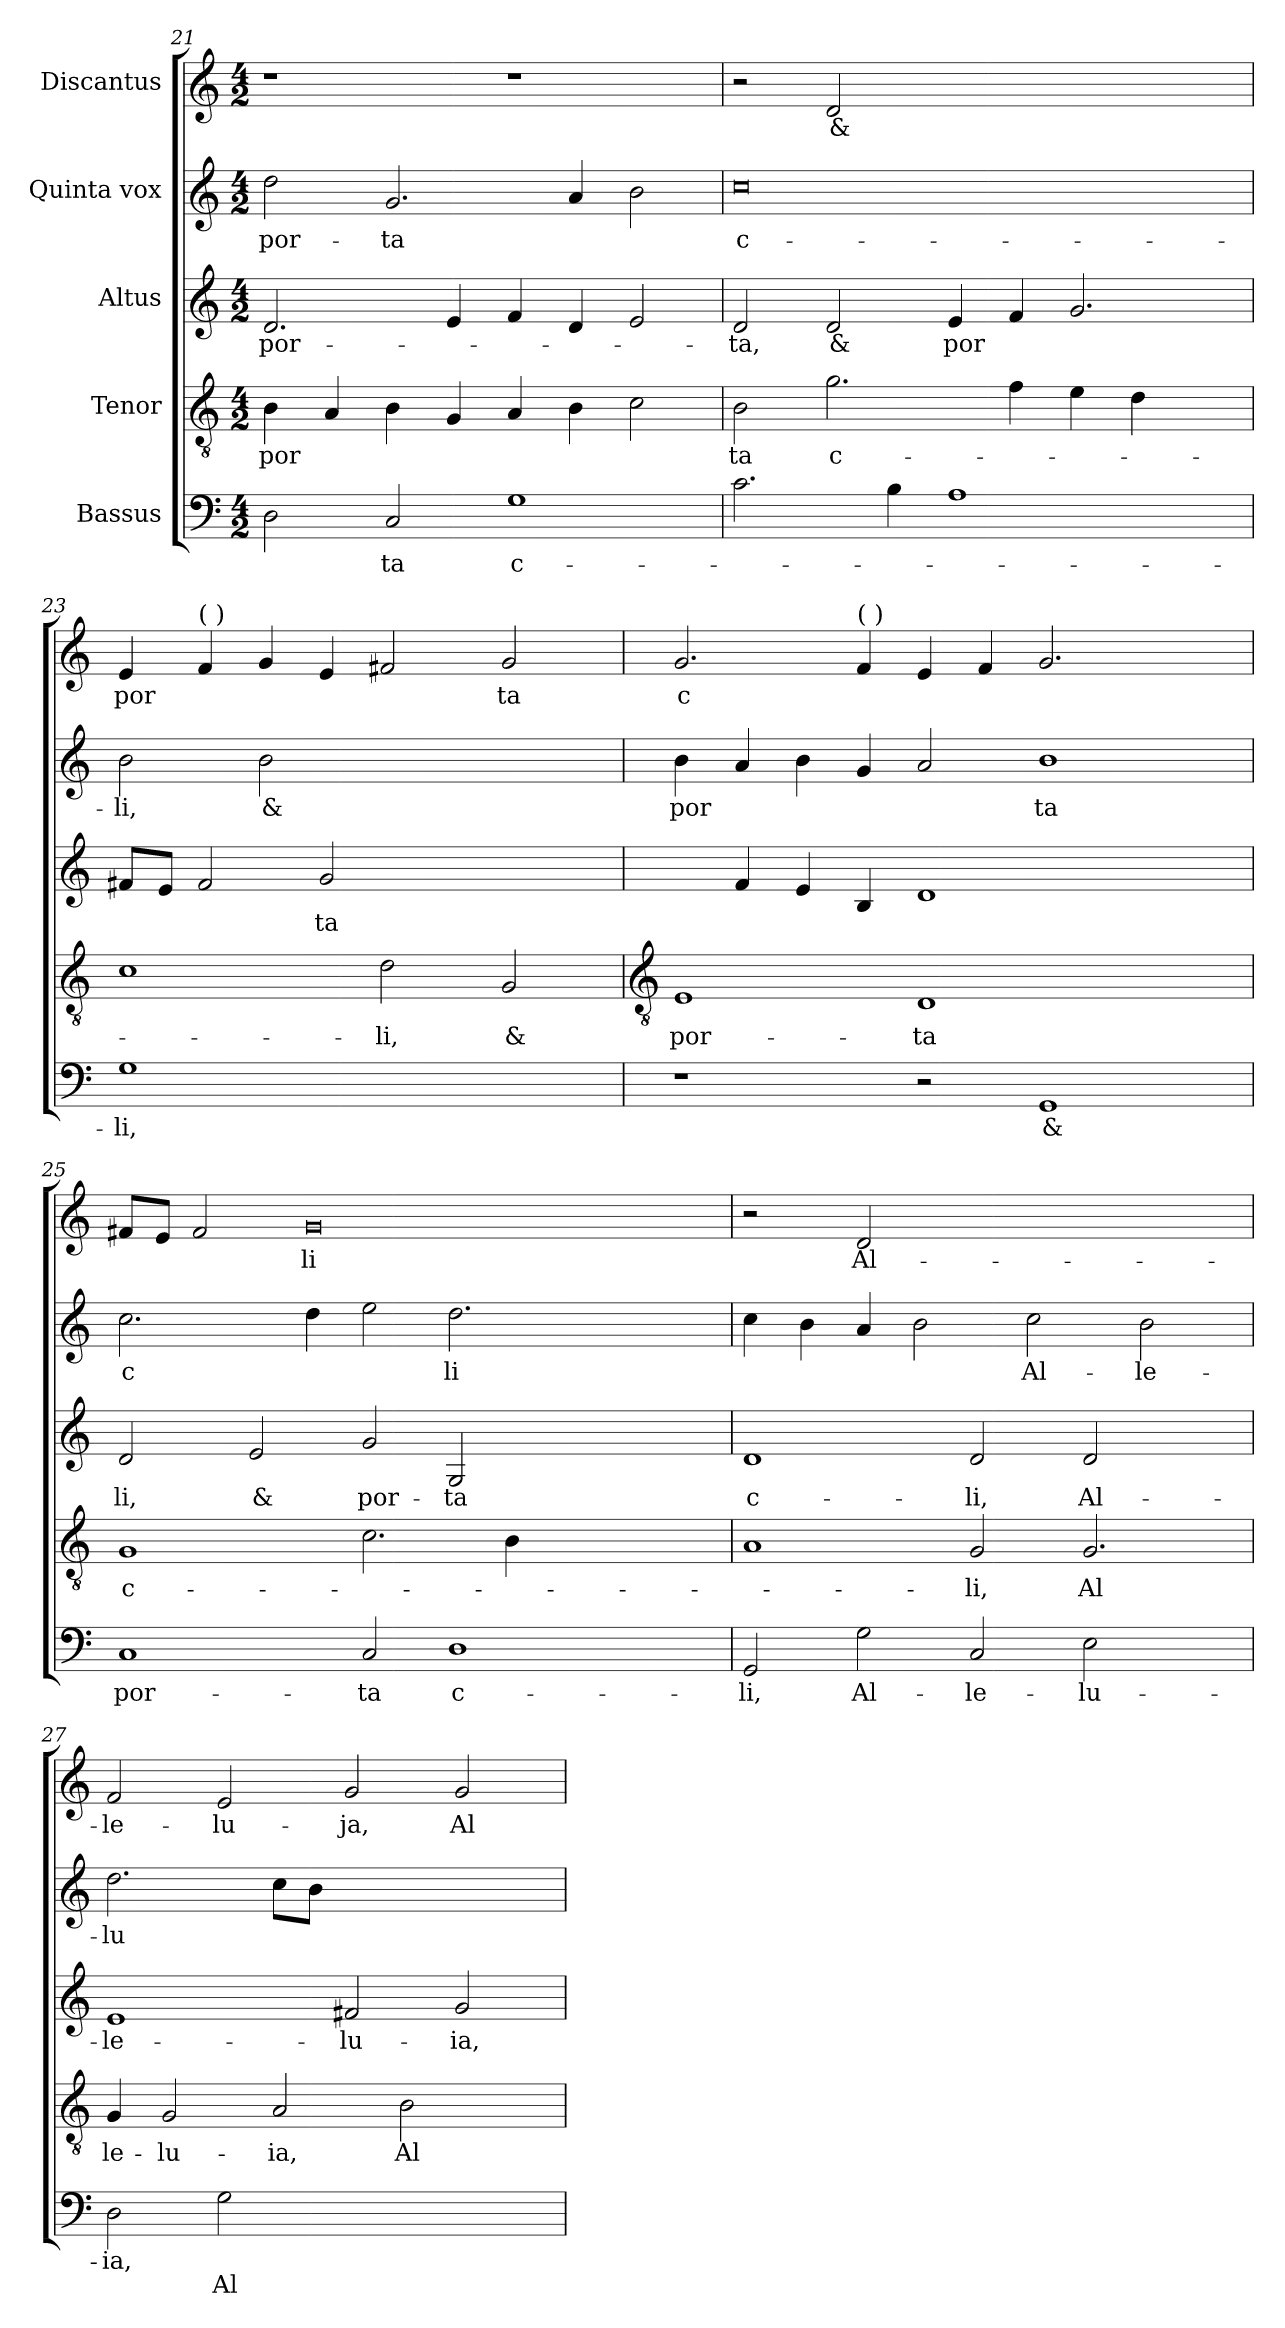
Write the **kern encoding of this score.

**kern	**text	**text	**kern	**text	**kern	**text	**kern	**text	**kern	**text
*part5	*part5	*part5	*part4	*part4	*part3	*part3	*part2	*part2	*part1	*part1
*staff5	*staff5	*staff5	*staff4	*staff4	*staff3	*staff3	*staff2	*staff2	*staff1	*staff1
*I"Bassus	*	*	*I"Tenor	*	*I"Altus	*	*I"Quinta vox	*	*I"Discantus	*
*clefF4	*	*	*clefGv2	*	*clefG2	*	*clefG2	*	*clefG2	*
*k[]	*	*	*k[]	*	*k[]	*	*k[]	*	*k[]	*
*C:	*	*	*C:	*	*C:	*	*C:	*	*C:	*
*M4/2	*	*	*M4/2	*	*M4/2	*	*M4/2	*	*M4/2	*
=21	=21	=21	=21	=21	=21	=21	=21	=21	=21	=21
!	!	!	!	!LO:LY:b	!	!LO:LY:b	!	!LO:LY:b	!	!
2D	.	.	4B	por	2.d	por-	2dd	por-	1r	.
.	.	.	4A	.	.	.	.	.	.	.
!	!LO:LY:b	!	!	!	!	!	!	!LO:LY:b	!	!
2C	ta	.	4B	.	.	.	2.g	-ta	.	.
.	.	.	4G	.	4e	.	.	.	.	.
!	!LO:LY:b	!	!	!	!	!	!	!	!	!
1G	c-	.	4A	.	4f	.	.	.	1r	.
.	.	.	4B	.	4d	.	4a	.	.	.
.	.	.	2c	.	2e	.	2b	.	.	.
=22	=22	=22	=22	=22	=22	=22	=22	=22	=22	=22
!	!	!	!	!LO:LY:b	!	!LO:LY:b	!	!LO:LY:b	!	!
2.c	.	.	2B	ta	2d	-ta,	0cc	c-	2r	.
!	!	!	!	!LO:LY:b	!	!LO:LY:b	!	!	!	!LO:LY:b
.	.	.	2.g	c-	2d	&	.	.	2d	&
4B	.	.	.	.	.	.	.	.	.	.
!	!	!	!	!	!	!LO:LY:b	!	!	!	!
1A	.	.	.	.	4e	por	.	.	1ryy	.
.	.	.	4f	.	4f	.	.	.	.	.
.	.	.	4e	.	2.g	.	.	.	.	.
.	.	.	4d	.	.	.	.	.	.	.
4ryy	.	.	4ryy	.	.	.	4ryy	.	4ryy	.
!!LO:LB:g=z
=23	=23	=23	=23	=23	=23	=23	=23	=23	=23	=23
!	!LO:LY:b	!	!	!	!	!	!	!LO:LY:b	!	!LO:LY:b
1G	-li,	.	1c	.	8f#L	.	2b	-li,	4e	por
.	.	.	.	.	8eJ	.	.	.	.	.
!	!	!	!	!	!	!	!	!	!LO:TX:a:t=(  )	!
.	.	.	.	.	2f#	.	.	.	4f	.
!	!	!	!	!	!	!	!	!LO:LY:b	!	!
.	.	.	.	.	.	.	2b	&	4g	.
!	!	!	!	!	!	!LO:LY:b	!	!	!	!
.	.	.	.	.	2g	ta	.	.	4e	.
!	!	!	!	!LO:LY:b	!	!	!	!	!	!
1ryy	.	.	2d	-li,	.	.	1ryy	.	2f#X	.
!	!	!	!	!	!	!LO:LY:b	!	!	!	!
.	.	.	.	.	[2gyy	c	.	.	.	.
!	!	!	!	!LO:LY:b	!	!	!	!	!	!LO:LY:b
.	.	.	2G	&	.	.	.	.	2g	ta
.	.	.	.	.	4ryy	.	.	.	.	.
!!LO:LB:g=z
=24	=24	=24	=24	=24	=24	=24	=24	=24	=24	=24
*	*	*	*clefGv2	*	*	*	*	*	*	*
!	!	!	!	!LO:LY:b	!	!	!	!LO:LY:b	!	!LO:LY:b
1r	.	.	1E	por-	4gyy]	.	4b	por	2.g	c
.	.	.	.	.	4f	.	4a	.	.	.
.	.	.	.	.	4e	.	4b	.	.	.
!	!	!	!	!	!	!	!	!	!LO:TX:a:t=(  )	!
.	.	.	.	.	4B	.	4g	.	4f	.
!	!	!	!	!LO:LY:b	!	!	!	!	!	!
2r	.	.	1D	-ta	1d	.	2a	.	4e	.
.	.	.	.	.	.	.	.	.	4f	.
!	!LO:LY:b	!	!	!	!	!	!	!LO:LY:b	!	!
1GG	&	.	.	.	.	.	1b	ta	2.g	.
.	.	.	2ryy	.	2ryy	.	.	.	.	.
.	.	.	.	.	.	.	.	.	4ryy	.
=25	=25	=25	=25	=25	=25	=25	=25	=25	=25	=25
!	!LO:LY:b	!	!	!LO:LY:b	!	!LO:LY:b	!	!LO:LY:b	!	!
1C	por-	.	1G	c-	2d	li,	2.cc	c	8f#L	.
.	.	.	.	.	.	.	.	.	8eJ	.
.	.	.	.	.	.	.	.	.	2f#	.
!	!	!	!	!	!	!LO:LY:b	!	!	!	!
.	.	.	.	.	2e	&	.	.	.	.
!	!	!	!	!	!	!	!	!	!	!LO:LY:b
.	.	.	.	.	.	.	4dd	.	0g	li
!	!LO:LY:b	!	!	!	!	!LO:LY:b	!	!	!	!
2C	-ta	.	2.c	.	2g	por-	2ee	.	.	.
!	!LO:LY:b	!	!	!	!	!LO:LY:b	!	!LO:LY:b	!	!
1D	c-	.	.	.	2G	-ta	2.dd	li	.	.
.	.	.	4B	.	.	.	.	.	.	.
.	.	.	2.ryy	.	2.ryy	.	.	.	.	.
.	.	.	.	.	.	.	2ryy	.	.	.
4ryy	.	.	.	.	.	.	.	.	.	.
=26	=26	=26	=26	=26	=26	=26	=26	=26	=26	=26
!	!LO:LY:b	!	!	!	!	!LO:LY:b	!	!	!	!
2GG	-li,	.	1A	.	1d	c-	4cc	.	2r	.
.	.	.	.	.	.	.	4b	.	.	.
!	!LO:LY:b	!	!	!	!	!	!	!	!	!LO:LY:b
2G	Al-	.	.	.	.	.	4a	.	2d	Al-
.	.	.	.	.	.	.	2b	.	.	.
!	!LO:LY:b	!	!	!LO:LY:b	!	!LO:LY:b	!	!	!	!
2C	-le-	.	2G	-li,	2d	-li,	.	.	1ryy	.
!	!	!	!	!	!	!	!	!LO:LY:b	!	!
.	.	.	.	.	.	.	2cc	Al-	.	.
!	!LO:LY:b	!	!	!LO:LY:b	!	!LO:LY:b	!	!	!	!
2E	-lu-	.	2.G	Al	2d	Al-	.	.	.	.
!	!	!	!	!	!	!	!	!LO:LY:b	!	!
.	.	.	.	.	.	.	2b	-le-	.	.
4ryy	.	.	.	.	4ryy	.	.	.	4ryy	.
!!LO:LB:g=z
=27	=27	=27	=27	=27	=27	=27	=27	=27	=27	=27
!	!LO:LY:b	!	!	!LO:LY:b	!	!LO:LY:b	!	!LO:LY:b	!	!LO:LY:b
2D	-ia,	.	4G	le-	1e	-le-	2.dd	-lu	2f	-le-
!	!	!	!	!LO:LY:b	!	!	!	!	!	!
.	.	.	2G	-lu-	.	.	.	.	.	.
!	!	!LO:LY:b	!	!	!	!	!	!	!	!LO:LY:b
2G	.	Al-	.	.	.	.	.	.	2e	-lu-
!	!	!	!	!LO:LY:b	!	!	!	!	!	!
.	.	.	2A	-ia,	.	.	8ccL	.	.	.
.	.	.	.	.	.	.	8bJ	.	.	.
!	!	!	!	!	!	!LO:LY:b	!	!	!	!LO:LY:b
1ryy	.	.	.	.	2f#X	-lu-	1ryy	.	2g	-ja,
!	!	!	!	!LO:LY:b	!	!	!	!	!	!
.	.	.	2B	Al-	.	.	.	.	.	.
!	!	!	!	!	!	!LO:LY:b	!	!	!	!LO:LY:b
.	.	.	.	.	2g	-ia,	.	.	2g	Al-
.	.	.	4ryy	.	.	.	.	.	.	.
=	=	=	=	=	=	=	=	=	=	=
*-	*-	*-	*-	*-	*-	*-	*-	*-	*-	*-
